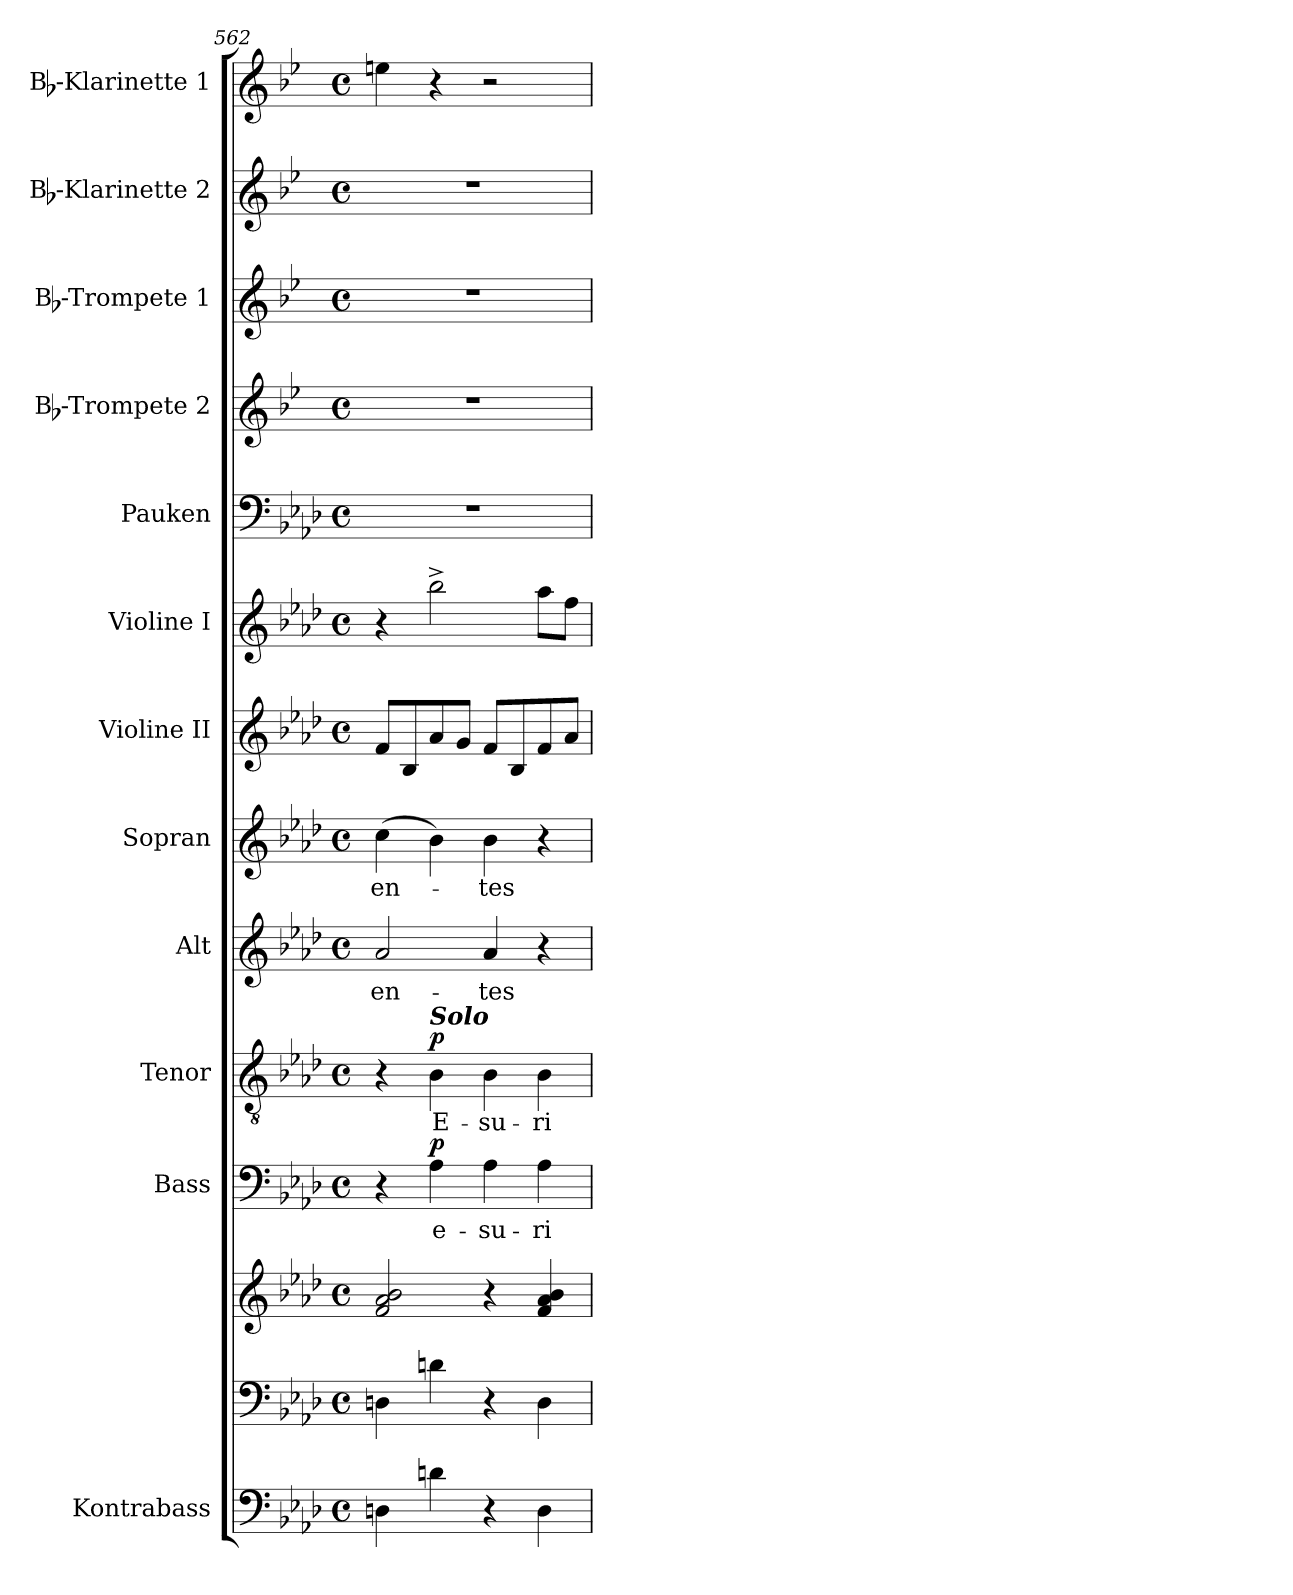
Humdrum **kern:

**kern	**kern	**kern	**kern	**text	**dynam	**kern	**text	**dynam	**kern	**text	**kern	**text	**kern	**kern	**kern	**kern	**kern	**kern	**kern
*part13	*part12	*part12	*part11	*part11	*part11	*part10	*part10	*part10	*part9	*part9	*part8	*part8	*part7	*part6	*part5	*part4	*part3	*part2	*part1
*staff14	*staff13	*staff12	*staff11	*staff11	*staff11	*staff10	*staff10	*staff10	*staff9	*staff9	*staff8	*staff8	*staff7	*staff6	*staff5	*staff4	*staff3	*staff2	*staff1
*I"Kontrabass	*	*	*I"Bass	*	*	*I"Tenor	*	*	*I"Alt	*	*I"Sopran	*	*I"Violine II	*I"Violine I	*I"Pauken	*I"Bb-Trompete 2	*I"Bb-Trompete 1	*I"Bb-Klarinette 2	*I"Bb-Klarinette 1
*I'Kb.	*	*	*I'B.	*	*	*I'T.	*	*	*I'A.	*	*I'S.	*	*I'Vl. II	*I'Vl. I	*I'Pk.	*I'Bb Trp. 2	*I'Bb Trp. 1	*I'Bb Kl. 2	*I'Bb Kl. 1
*clefF4	*clefF4	*clefG2	*clefF4	*	*	*clefGv2	*	*	*clefG2	*	*clefG2	*	*clefG2	*clefG2	*clefF4	*clefG2	*clefG2	*clefG2	*clefG2
*ITrd7c12	*	*	*	*	*	*	*	*	*	*	*	*	*	*	*	*ITrd1c2	*ITrd1c2	*ITrd1c2	*ITrd1c2
*k[b-e-a-d-]	*k[b-e-a-d-]	*k[b-e-a-d-]	*k[b-e-a-d-]	*	*	*k[b-e-a-d-]	*	*	*k[b-e-a-d-]	*	*k[b-e-a-d-]	*	*k[b-e-a-d-]	*k[b-e-a-d-]	*k[b-e-a-d-]	*k[b-e-a-d-]	*k[b-e-a-d-]	*k[b-e-a-d-]	*k[b-e-a-d-]
*A-:	*A-:	*A-:	*A-:	*	*	*A-:	*	*	*A-:	*	*A-:	*	*A-:	*A-:	*A-:	*A-:	*A-:	*A-:	*A-:
*M4/4	*M4/4	*M4/4	*M4/4	*	*	*M4/4	*	*	*M4/4	*	*M4/4	*	*M4/4	*M4/4	*M4/4	*M4/4	*M4/4	*M4/4	*M4/4
*met(c)	*met(c)	*met(c)	*met(c)	*	*	*met(c)	*	*	*met(c)	*	*met(c)	*	*met(c)	*met(c)	*met(c)	*met(c)	*met(c)	*met(c)	*met(c)
=562	=562	=562	=562	=562	=562	=562	=562	=562	=562	=562	=562	=562	=562	=562	=562	=562	=562	=562	=562
!	!	!	!	!	!	!	!	!	!	!LO:LY:b	!	!LO:LY:b	!	!	!	!	!	!	!
4DDn\	4Dn\	2f/ 2a-/ 2b-/	4r	.	.	4r	.	.	2a-/	-en-	(>4cc\	-en-	8f/L	4r	1r	1r	1r	1r	4ddn\
.	.	.	.	.	.	.	.	.	.	.	.	.	8B-/	.	.	.	.	.	.
!	!	!	!	!	!	!LO:TX:a:Bi:t=Solo	!	!	!	!	!	!	!	!	!	!	!	!	!
!	!	!	!	!LO:LY:b	!LO:DY:a	!	!LO:LY:b	!LO:DY:a	!	!	!	!	!	!	!	!	!	!	!
4Dn\	4dn\	.	4A-\	e-	p	4B-\	E-	p	.	.	4b-\)	.	8a-/	2bb-^>\	.	.	.	.	4r
.	.	.	.	.	.	.	.	.	.	.	.	.	8g/J	.	.	.	.	.	.
!	!	!	!	!LO:LY:b	!	!	!LO:LY:b	!	!	!LO:LY:b	!	!LO:LY:b	!	!	!	!	!	!	!
4r	4r	4r	4A-\	-su-	.	4B-\	-su-	.	4a-/	-tes	4b-\	-tes	8f/L	.	.	.	.	.	2r
.	.	.	.	.	.	.	.	.	.	.	.	.	8B-/	.	.	.	.	.	.
!	!	!	!	!LO:LY:b	!	!	!LO:LY:b	!	!	!	!	!	!	!	!	!	!	!	!
4DD\	4D\	4f/ 4a-/ 4b-/	4A-\	-ri-	.	4B-\	-ri-	.	4r	.	4r	.	8f/	8aa-\L	.	.	.	.	.
.	.	.	.	.	.	.	.	.	.	.	.	.	8a-/J	8ff\J	.	.	.	.	.
=	=	=	=	=	=	=	=	=	=	=	=	=	=	=	=	=	=	=	=
*-	*-	*-	*-	*-	*-	*-	*-	*-	*-	*-	*-	*-	*-	*-	*-	*-	*-	*-	*-
